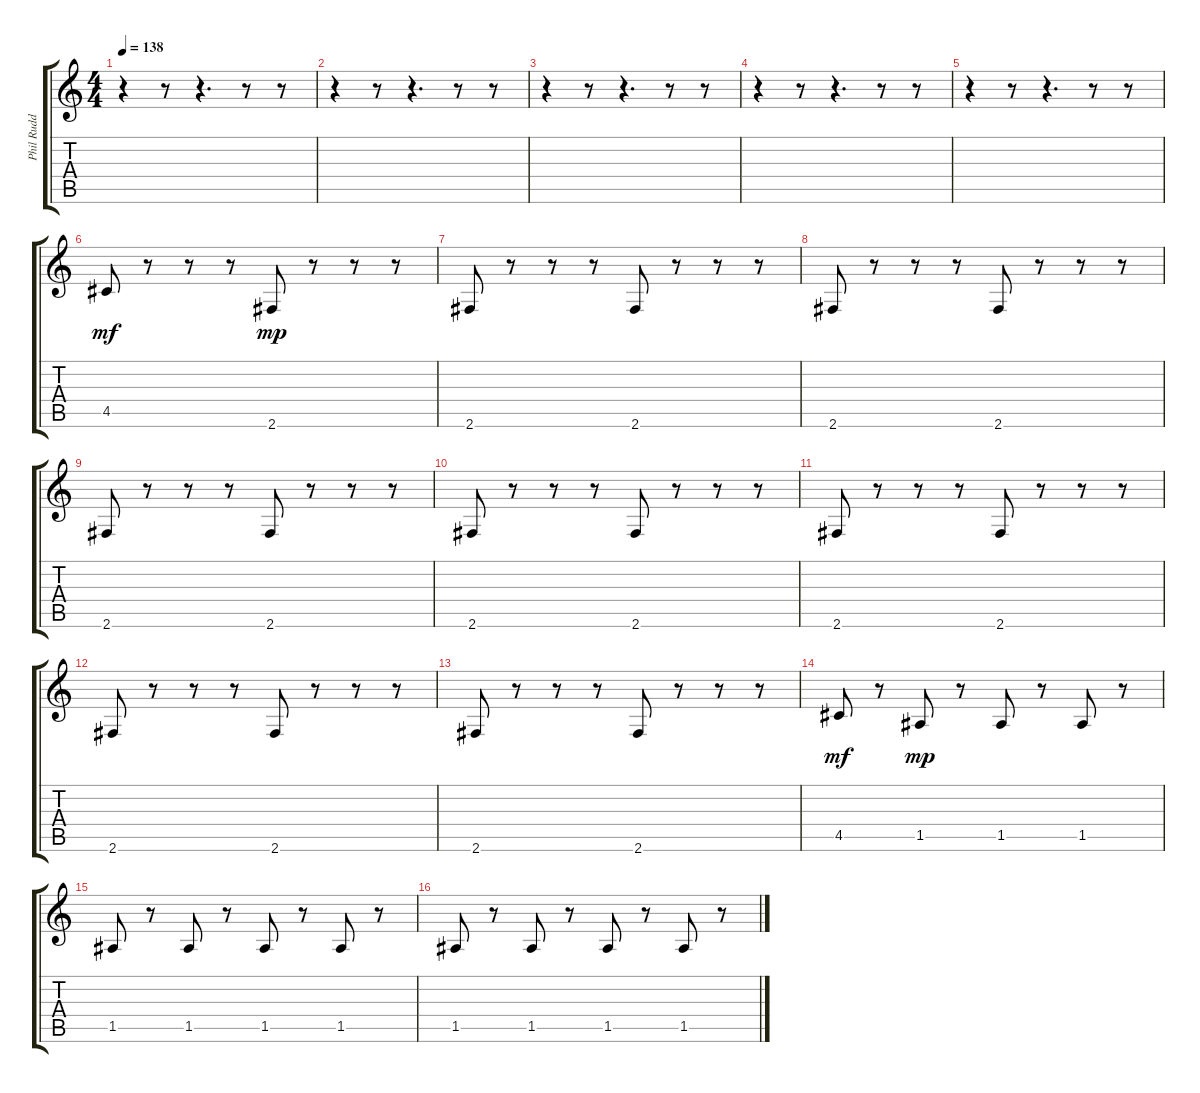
\track ("Phil Rudd" "Phil Rudd") {instrument acousticguitarsteel}
\staff {score tabs}
\tuning (E4 B3 G3 D3 A2 E2) {hide}
\ts (4 4)
\tempo 138
\clef g2
\ks c
r.4{dy mp} r.8 r.4{d} r.8 r.8 |
r.4 r.8 r.4{d} r.8 r.8 |
r.4 r.8 r.4{d} r.8 r.8 |
r.4 r.8 r.4{d} r.8 r.8 |
r.4 r.8 r.4{d} r.8 r.8 |
4.5.8{dy mf} r.8 r.8 r.8 2.6.8{dy mp} r.8 r.8 r.8 |
2.6.8 r.8 r.8 r.8 2.6.8 r.8 r.8 r.8 |
2.6.8 r.8 r.8 r.8 2.6.8 r.8 r.8 r.8 |
2.6.8 r.8 r.8 r.8 2.6.8 r.8 r.8 r.8 |
2.6.8 r.8 r.8 r.8 2.6.8 r.8 r.8 r.8 |
2.6.8 r.8 r.8 r.8 2.6.8 r.8 r.8 r.8 |
2.6.8 r.8 r.8 r.8 2.6.8 r.8 r.8 r.8 |
2.6.8 r.8 r.8 r.8 2.6.8 r.8 r.8 r.8 |
4.5.8{dy mf} r.8 1.5.8{dy mp} r.8 1.5.8 r.8 1.5.8 r.8 |
1.5.8 r.8 1.5.8 r.8 1.5.8 r.8 1.5.8 r.8 |
1.5.8 r.8 1.5.8 r.8 1.5.8 r.8 1.5.8 r.8
